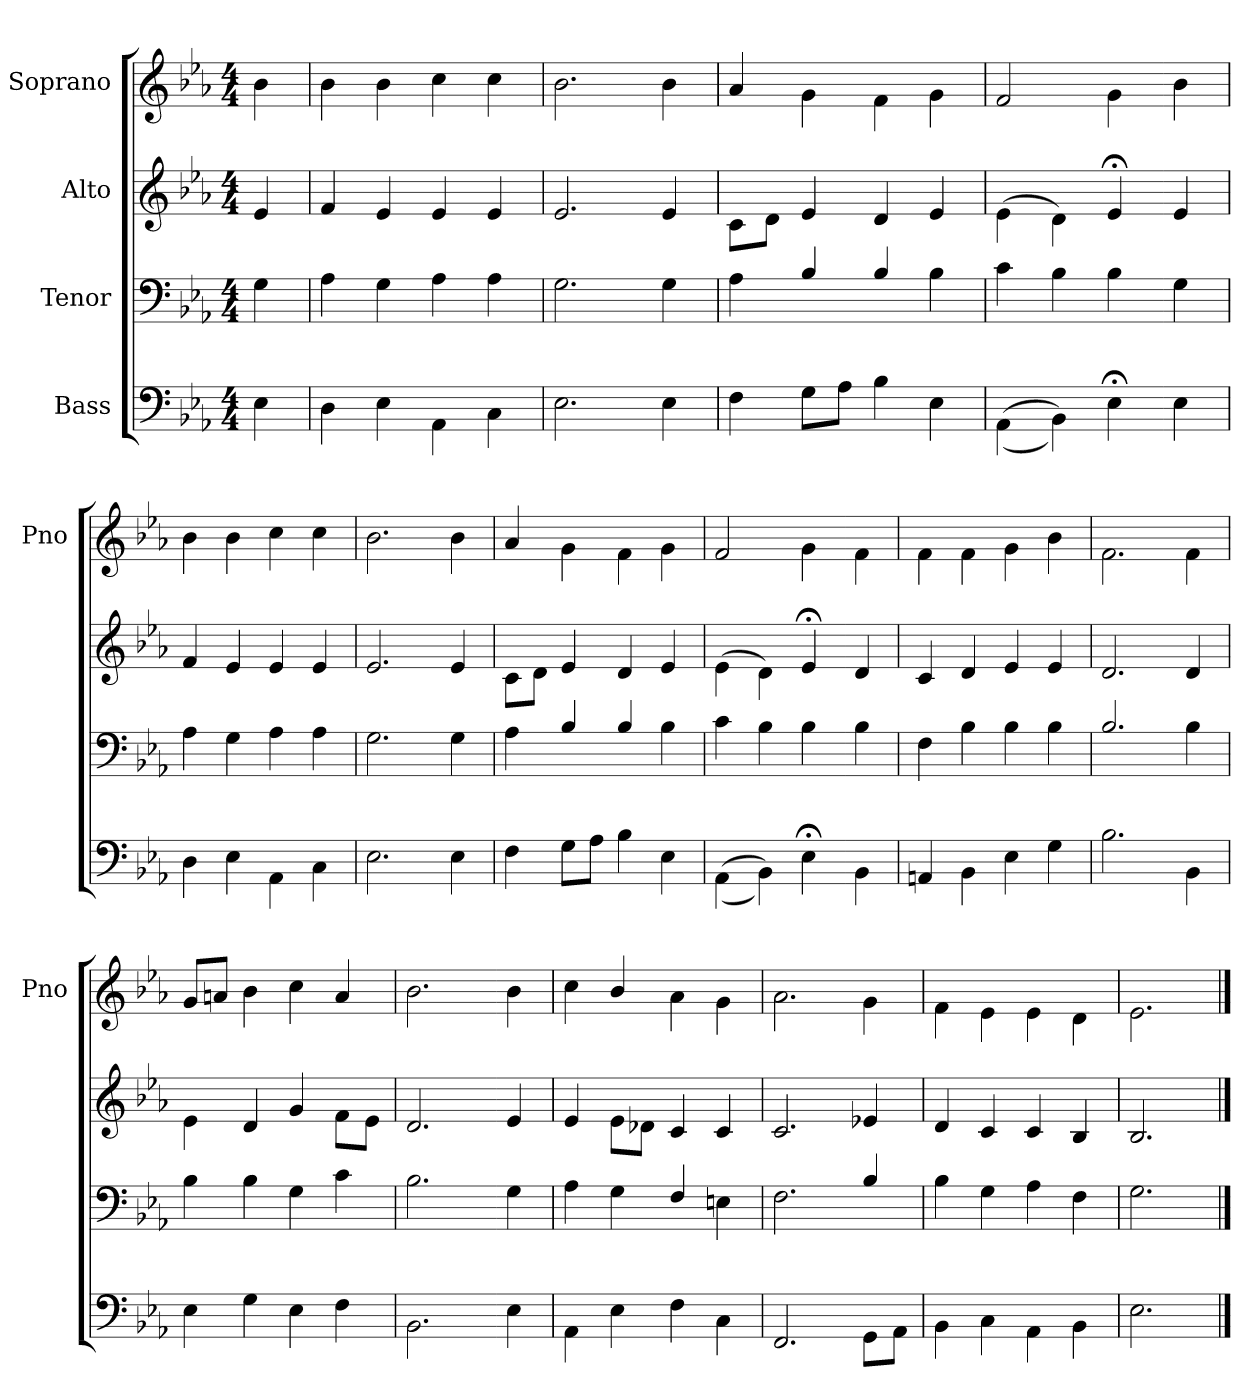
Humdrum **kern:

**kern	**kern	**kern	**kern
*part4	*part3	*part2	*part1
*staff4	*staff3	*staff2	*staff1
*I"Bass	*I"Tenor	*I"Alto	*I"Soprano
*	*	*	*I'Pno
*clefF4	*clefF4	*clefG2	*clefG2
*k[b-e-a-]	*k[b-e-a-]	*k[b-e-a-]	*k[b-e-a-]
*E-:	*E-:	*E-:	*E-:
*M4/4	*M4/4	*M4/4	*M4/4
=	=	=	=
4E-\	4G\	4e-/	4b-\
=	=	=	=
4D\	4A-\	4f/	4b-\
4E-\	4G\	4e-/	4b-\
4AA-\	4A-\	4e-/	4cc\
4C\	4A-\	4e-/	4cc\
=	=	=	=
2.E-\	2.G\	2.e-/	2.b-\
4E-\	4G\	4e-/	4b-\
=	=	=	=
4F\	4A-\	8c\L	4a-/
.	.	8d\J	.
8G\L	4B-/	4e-/	4g\
8A-\J	.	.	.
4B-\	4B-/	4d/	4f\
4E-\	4B-\	4e-/	4g\
=	=	=	=
(<(>4AA-\	4c\	(<4e-\	2f/
4BB-\))	4B-\	4d\)	.
4E-;\	4B-\	4e-;</	4g\
=-	=-	=-	=-
4E-\	4G\	4e-/	4b-\
=	=	=	=
4D\	4A-\	4f/	4b-\
4E-\	4G\	4e-/	4b-\
4AA-\	4A-\	4e-/	4cc\
4C\	4A-\	4e-/	4cc\
=	=	=	=
2.E-\	2.G\	2.e-/	2.b-\
4E-\	4G\	4e-/	4b-\
=	=	=	=
4F\	4A-\	8c\L	4a-/
.	.	8d\J	.
8G\L	4B-/	4e-/	4g\
8A-\J	.	.	.
4B-\	4B-/	4d/	4f\
4E-\	4B-\	4e-/	4g\
=	=	=	=
(<(>4AA-\	4c\	(<4e-\	2f/
4BB-\))	4B-\	4d\)	.
4E-;\	4B-\	4e-;</	4g\
=-	=-	=-	=-
4BB-\	4B-\	4d/	4f\
=	=	=	=
4AAn/	4F\	4c/	4f\
4BB-\	4B-\	4d/	4f\
4E-\	4B-\	4e-/	4g\
4G\	4B-\	4e-/	4b-\
=	=	=	=
2.B-\	2.B-/	2.d/	2.f\
4BB-\	4B-\	4d/	4f\
=	=	=	=
4E-\	4B-\	4e-\	8g/L
.	.	.	8an/J
4G\	4B-\	4d/	4b-\
4E-\	4G\	4g/	4cc\
4F\	4c\	8f\L	4a/
.	.	8e-\J	.
=	=	=	=
2.BB-\	2.B-\	2.d/	2.b-\
=-	=-	=-	=-
4E-\	4G\	4e-/	4b-\
=	=	=	=
4AA-\	4A-\	4e-/	4cc\
4E-\	4G\	8e-\L	4b-/
.	.	8d-X\J	.
4F\	4F/	4c/	4a-\
4C\	4En\	4c/	4g\
=	=	=	=
2.FF/	2.F\	2.c/	2.a-\
8GG\L	4B-/	4e-X/	4g\
8AA-\J	.	.	.
=	=	=	=
4BB-\	4B-\	4d/	4f\
4C\	4G\	4c/	4e-\
4AA-\	4A-\	4c/	4e-\
4BB-\	4F\	4B-/	4d\
=	=	=	=
2.E-\	2.G\	2.B-/	2.e-\
==	==	==	==
*-	*-	*-	*-
